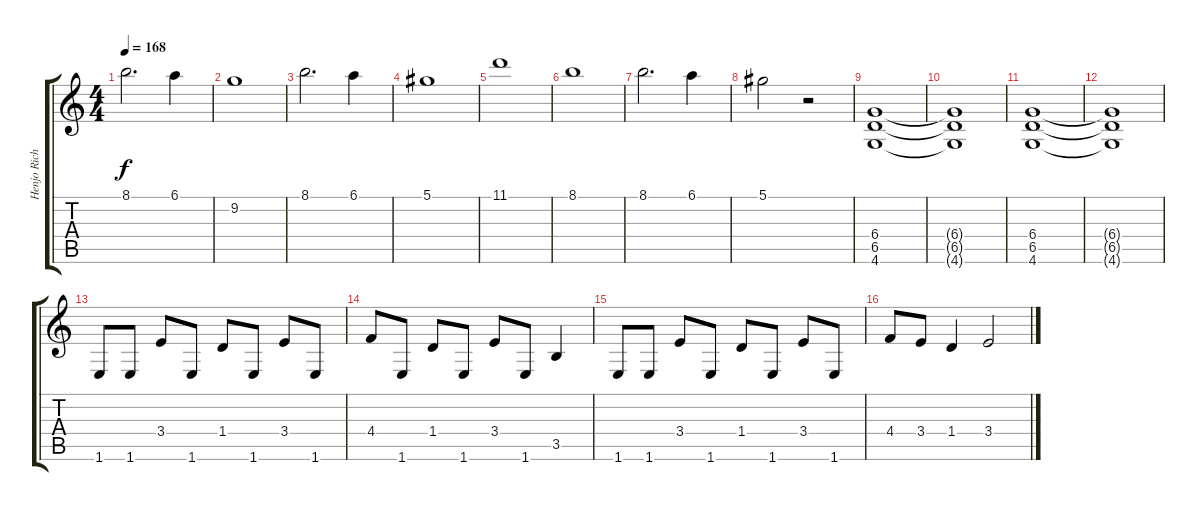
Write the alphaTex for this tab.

\track ("Henjo Richter - Guitar" "Henjo Rich") {instrument overdrivenguitar}
\staff {score tabs}
\tuning (Eb4 Bb3 Gb3 Db3 Ab2 Eb2) {hide}
\ts (4 4)
\tempo 168
\clef g2
\ks c
8.1.2{d dy f} 6.1.4 |
9.2.1 |
8.1.2{d} 6.1.4 |
5.1.1 |
11.1.1 |
8.1.1 |
8.1.2{d} 6.1.4 |
5.1.2 r.2 |
(6.4 6.5 4.6).1 |
(6.4{t} 6.5{t} 4.6{t}).1 |
(6.4 6.5 4.6).1 |
(6.4{t} 6.5{t} 4.6{t}).1 |
1.6.8 1.6.8 3.4.8 1.6.8 1.4.8 1.6.8 3.4.8 1.6.8 |
4.4.8 1.6.8 1.4.8 1.6.8 3.4.8 1.6.8 3.5.4 |
1.6.8 1.6.8 3.4.8 1.6.8 1.4.8 1.6.8 3.4.8 1.6.8 |
4.4.8 3.4.8 1.4.4 3.4.2
